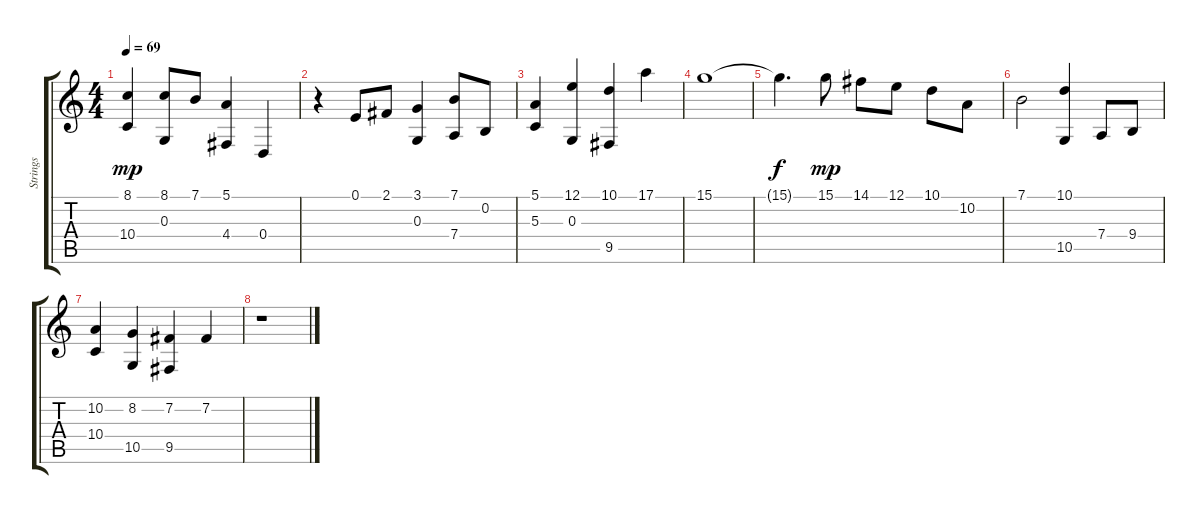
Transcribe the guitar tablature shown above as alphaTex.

\track ("Strings" "Strings") {instrument stringensemble1}
\staff {score tabs}
\tuning (E4 B3 G3 D3 A2 E2) {hide}
\ts (4 4)
\tempo 69
\clef g2
\ks c
(8.1 10.4).4{dy mp volume 0} (8.1 0.3).8 7.1.8 (5.1 4.4).4 0.4.4 |
r.4 0.1.8 2.1.8 (3.1 0.3).4 (7.1 7.4).8 0.2.8 |
(5.1 5.3).4 (12.1 0.3).4 (10.1 9.5).4 17.1.4 |
15.1.1 |
15.1{t}.4{d dy f} 15.1.8{dy mp} 14.1.8 12.1.8 10.1.8 10.2.8 |
7.1.2 (10.1 10.5).4 7.4.8 9.4.8 |
(10.2 10.4).4 (8.2 10.5).4 (7.2 9.5).4 7.2.4 |
r.1
